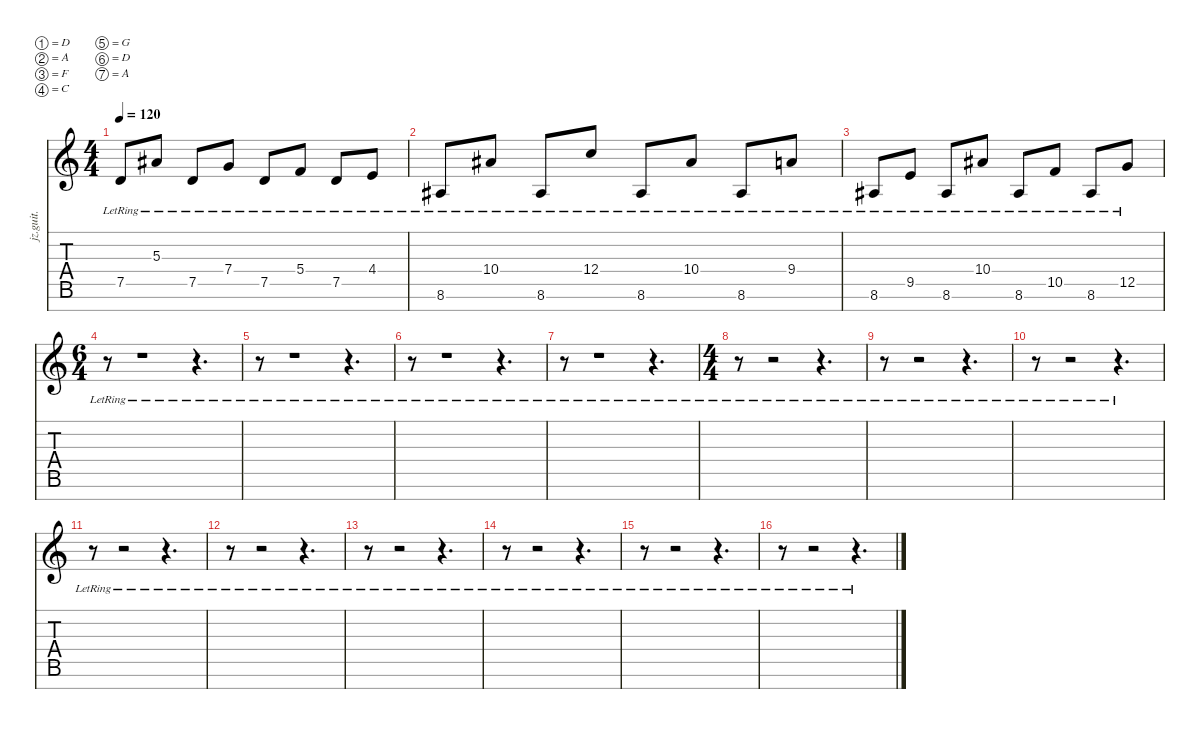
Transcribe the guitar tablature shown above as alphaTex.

\defaultSystemsLayout 4
\hideDynamics
\bracketExtendMode nobrackets
\otherSystemsTrackNameOrientation horizontal
\track ("Guitar 3" "jz.guit.") {instrument electricguitarjazz}
\staff {score tabs}
\tuning (D4 A3 F3 C3 G2 D2 A1)
\ts (4 4)
\tempo 120
\clef g2
\ks c
7.5{lr}.8{dy f beam Up} 5.3{lr acc #}.8{beam Up} 7.5{lr}.8{beam Up} 7.4{lr}.8{beam Up} 7.5{lr}.8{beam Up} 5.4{lr}.8{beam Up} 7.5{lr}.8{beam Up} 4.4{lr}.8{beam Up} |
8.6{lr acc #}.8{beam Up} 10.4{lr acc #}.8{beam Up} 8.6{lr acc #}.8{beam Up} 12.4{lr}.8{beam Up} 8.6{lr acc #}.8{beam Up} 10.4{lr acc #}.8{beam Up} 8.6{lr acc #}.8{beam Up} 9.4{lr}.8{beam Up} |
8.6{lr acc #}.8{beam Up} 9.5{lr}.8{beam Up} 8.6{lr acc #}.8{beam Up} 10.4{lr acc #}.8{beam Up} 8.6{lr acc #}.8{beam Up} 10.5{lr}.8{beam Up} 8.6{lr acc #}.8{beam Up} 12.5{lr}.8{beam Up} |
\ts (6 4)
\beaming (8 2 2 2 6)
r.8{beam Down} r.1{beam Down} r.4{d beam Down} |
r.8{beam Down} r.1{beam Down} r.4{d beam Down} |
r.8{beam Down} r.1{beam Down} r.4{d beam Down} |
r.8{beam Down} r.1{beam Down} r.4{d beam Down} |
\ts (4 4)
\beaming (8 2 2 2 2)
r.8{beam Down} r.2{beam Down} r.4{d beam Down} |
r.8{beam Down} r.2{beam Down} r.4{d beam Down} |
r.8{beam Down} r.2{beam Down} r.4{d beam Down} |
r.8{beam Down} r.2{beam Down} r.4{d beam Down} |
r.8{beam Down} r.2{beam Down} r.4{d beam Down} |
r.8{beam Down} r.2{beam Down} r.4{d beam Down} |
r.8{beam Down} r.2{beam Down} r.4{d beam Down} |
r.8{beam Down} r.2{beam Down} r.4{d beam Down} |
r.8{beam Down} r.2{beam Down} r.4{d beam Down}
